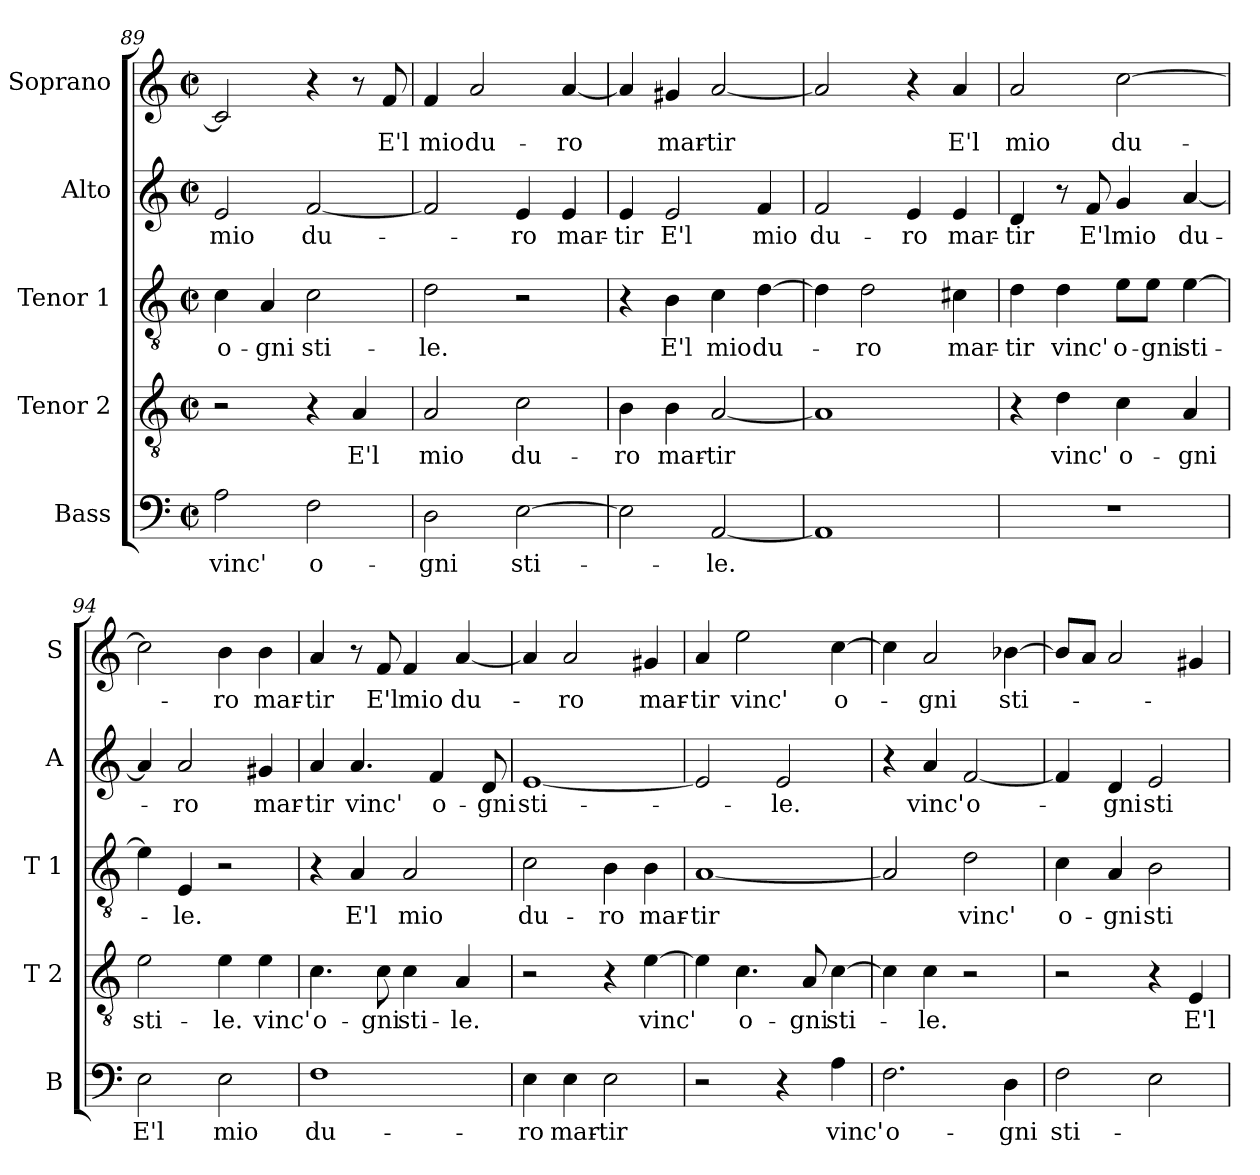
**kern	**text	**kern	**text	**kern	**text	**kern	**text	**kern	**text
*part5	*part5	*part4	*part4	*part3	*part3	*part2	*part2	*part1	*part1
*staff5	*staff5	*staff4	*staff4	*staff3	*staff3	*staff2	*staff2	*staff1	*staff1
*I"Bass	*	*I"Tenor 2	*	*I"Tenor 1	*	*I"Alto	*	*I"Soprano	*
*I'B	*	*I'T 2	*	*I'T 1	*	*I'A	*	*I'S	*
*clefF4	*	*clefGv2	*	*clefGv2	*	*clefG2	*	*clefG2	*
*k[]	*	*k[]	*	*k[]	*	*k[]	*	*k[]	*
*C:	*	*C:	*	*C:	*	*C:	*	*C:	*
*M2/2	*	*M2/2	*	*M2/2	*	*M2/2	*	*M2/2	*
*met(c|)	*	*met(c|)	*	*met(c|)	*	*met(c|)	*	*met(c|)	*
=89	=89	=89	=89	=89	=89	=89	=89	=89	=89
2A\	vinc'	2r	.	4c\	o-	2e/	mio	2c/]	.
.	.	.	.	4A/	-gni	.	.	.	.
2F\	o-	4r	.	2c\	sti-	[2f/	du-	4r	.
.	.	4A/	E'l	.	.	.	.	8r	.
.	.	.	.	.	.	.	.	8f/	E'l
!!LO:PB:g=z
=90	=90	=90	=90	=90	=90	=90	=90	=90	=90
2D\	-gni	2A/	mio	2d\	-le.	2f/]	.	4f/	mio
.	.	.	.	.	.	.	.	2a/	du-
[2E\	sti-	2c\	du-	2r	.	4e/	-ro	.	.
.	.	.	.	.	.	4e/	mar-	[4a/	-ro
=91	=91	=91	=91	=91	=91	=91	=91	=91	=91
2E\]	.	4B\	-ro	4r	.	4e/	-tir	4a/]	.
.	.	4B\	mar-	4B\	E'l	2e/	E'l	4g#X/	mar-
[2AA/	-le.	[2A/	-tir	4c\	mio	.	.	[2a/	-tir
.	.	.	.	[4d\	du-	4f/	mio	.	.
=92	=92	=92	=92	=92	=92	=92	=92	=92	=92
1AA]	.	1A]	.	4d\]	.	2f/	du-	2a/]	.
.	.	.	.	2d\	-ro	.	.	.	.
.	.	.	.	.	.	4e/	-ro	4r	.
.	.	.	.	4c#X\	mar-	4e/	mar-	4a/	E'l
=93	=93	=93	=93	=93	=93	=93	=93	=93	=93
1r	.	4r	.	4d\	-tir	4d/	-tir	2a/	mio
.	.	4d\	vinc'	4d\	vinc'	8r	.	.	.
.	.	.	.	.	.	8f/	E'l	.	.
.	.	4c\	o-	8e\L	o-	4g/	mio	[2cc\	du-
.	.	.	.	8e\J	-gni	.	.	.	.
.	.	4A/	-gni	[4e\	sti-	[4a/	du-	.	.
=94	=94	=94	=94	=94	=94	=94	=94	=94	=94
2E\	E'l	2e\	sti-	4e\]	.	4a/]	.	2cc\]	.
.	.	.	.	4E/	-le.	2a/	-ro	.	.
2E\	mio	4e\	-le.	2r	.	.	.	4b\	-ro
.	.	4e\	vinc'	.	.	4g#X/	mar-	4b\	mar-
!!LO:LB:g=z
=95	=95	=95	=95	=95	=95	=95	=95	=95	=95
1F	du-	4.c\	o-	4r	.	4a/	-tir	4a/	-tir
.	.	.	.	4A/	E'l	4.a/	vinc'	8r	.
.	.	8c\	-gni	.	.	.	.	8f/	E'l
.	.	4c\	sti-	2A/	mio	.	.	4f/	mio
.	.	.	.	.	.	4f/	o-	.	.
.	.	4A/	-le.	.	.	.	.	[4a/	du-
.	.	.	.	.	.	8d/	-gni	.	.
=96	=96	=96	=96	=96	=96	=96	=96	=96	=96
4E\	-ro	2r	.	2c\	du-	[1e	sti-	4a/]	.
4E\	mar-	.	.	.	.	.	.	2a/	-ro
2E\	-tir	4r	.	4B\	-ro	.	.	.	.
.	.	[4e\	vinc'	4B\	mar-	.	.	4g#X/	mar-
=97	=97	=97	=97	=97	=97	=97	=97	=97	=97
2r	.	4e\]	.	[1A	-tir	2e/]	.	4a/	-tir
.	.	4.c\	o-	.	.	.	.	2ee\	vinc'
4r	.	.	.	.	.	2e/	-le.	.	.
.	.	8A/	-gni	.	.	.	.	.	.
4A\	vinc'	[4c\	sti-	.	.	.	.	[4cc\	o-
=98	=98	=98	=98	=98	=98	=98	=98	=98	=98
2.F\	o-	4c\]	.	2A/]	.	4r	.	4cc\]	.
.	.	4c\	-le.	.	.	4a/	vinc'	2a/	-gni
.	.	2r	.	2d\	vinc'	[2f/	o-	.	.
4D\	-gni	.	.	.	.	.	.	[4b-X\	sti-
=99	=99	=99	=99	=99	=99	=99	=99	=99	=99
2F\	sti-	2r	.	4c\	o-	4f/]	.	8b-/L]	.
.	.	.	.	.	.	.	.	8a/J	.
.	.	.	.	4A/	-gni	4d/	-gni	2a/	.
2E\	.	4r	.	2B\	sti-	2e/	sti-	.	.
.	.	4E/	E'l	.	.	.	.	4g#X/	.
=	=	=	=	=	=	=	=	=	=
*-	*-	*-	*-	*-	*-	*-	*-	*-	*-
